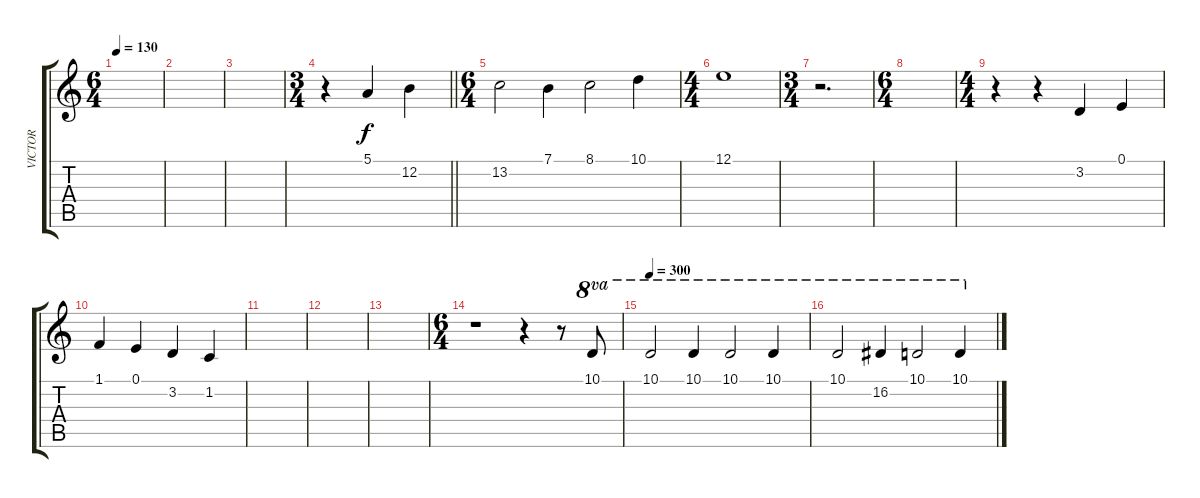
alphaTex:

\track ("VICTOR " "VICTOR ") {instrument acousticgrandpiano}
\staff {score tabs}
\tuning (E4 B3 G3 D3 A2 E2) {hide}
\ts (6 4)
\tempo 130
\clef g2
\ks c
|
|
|
\ts (3 4)
\barLineRight lightlight
r.4 5.1.4 12.2.4 |
\ts (6 4)
13.2.2 7.1.4 8.1.2 10.1.4 |
\ts (4 4)
12.1.1 |
\ts (3 4)
r.2{d} |
\ts (6 4)
|
\ts (4 4)
r.4 r.4 3.2.4 0.1.4 |
1.1.4 0.1.4 3.2.4 1.2.4 |
|
|
|
\ts (6 4)
r.1 r.4 r.8 10.1.8{ot 8va} |
\tempo 300
10.1.2{ot 8va} 10.1.4{ot 8va} 10.1.2{ot 8va} 10.1.4{ot 8va} |
10.1.2{ot 8va} 16.2.4{ot 8va} 10.1.2{ot 8va} 10.1.4{ot 8va}
